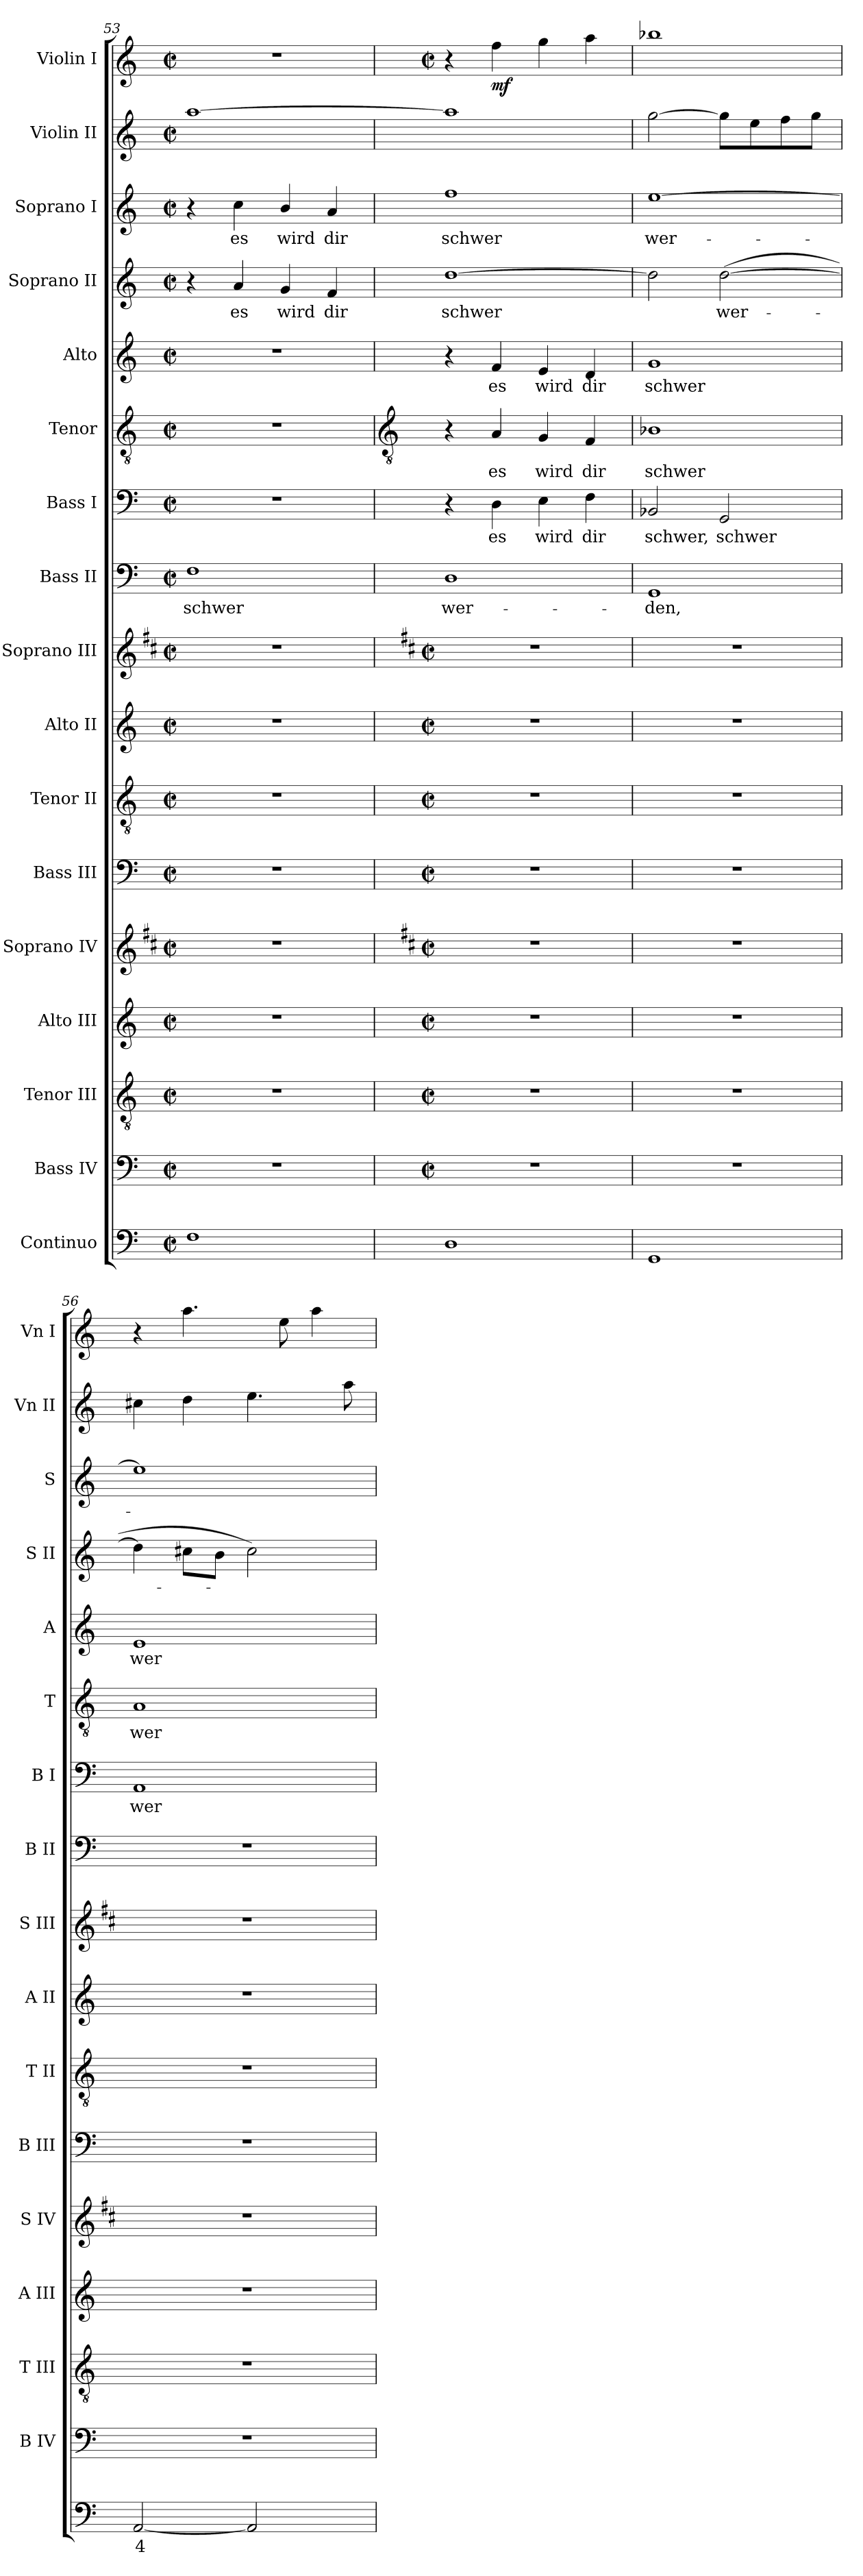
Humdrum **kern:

**kern	**text	**kern	**kern	**kern	**kern	**kern	**kern	**kern	**kern	**kern	**text	**kern	**text	**kern	**text	**kern	**text	**kern	**text	**kern	**text	**kern	**kern	**dynam
*part17	*part17	*part16	*part15	*part14	*part13	*part12	*part11	*part10	*part9	*part8	*part8	*part7	*part7	*part6	*part6	*part5	*part5	*part4	*part4	*part3	*part3	*part2	*part1	*part1
*staff17	*staff17	*staff16	*staff15	*staff14	*staff13	*staff12	*staff11	*staff10	*staff9	*staff8	*staff8	*staff7	*staff7	*staff6	*staff6	*staff5	*staff5	*staff4	*staff4	*staff3	*staff3	*staff2	*staff1	*staff1
*I"Continuo	*	*I"Bass IV	*I"Tenor III	*I"Alto III	*I"Soprano IV	*I"Bass III	*I"Tenor II	*I"Alto II	*I"Soprano III	*I"Bass II	*	*I"Bass I	*	*I"Tenor	*	*I"Alto	*	*I"Soprano II	*	*I"Soprano I	*	*I"Violin II	*I"Violin I	*
*	*	*I'B IV	*I'T III	*I'A III	*I'S IV	*I'B III	*I'T II	*I'A II	*I'S III	*I'B II	*	*I'B I	*	*I'T	*	*I'A	*	*I'S II	*	*I'S	*	*I'Vn II	*I'Vn I	*
*clefF4	*	*clefF4	*clefGv2	*clefG2	*clefG2	*clefF4	*clefGv2	*clefG2	*clefG2	*clefF4	*	*clefF4	*	*clefGv2	*	*clefG2	*	*clefG2	*	*clefG2	*	*clefG2	*clefG2	*
*	*	*	*	*	*ITrd1c2	*	*	*	*ITrd1c2	*	*	*	*	*	*	*	*	*	*	*	*	*	*	*
*k[]	*	*k[]	*k[]	*k[]	*k[]	*k[]	*k[]	*k[]	*k[]	*k[]	*	*k[]	*	*k[]	*	*k[]	*	*k[]	*	*k[]	*	*k[]	*k[]	*
*C:	*	*C:	*C:	*C:	*C:	*C:	*C:	*C:	*C:	*C:	*	*C:	*	*C:	*	*C:	*	*C:	*	*C:	*	*C:	*C:	*
*M2/2	*	*M2/2	*M2/2	*M2/2	*M2/2	*M2/2	*M2/2	*M2/2	*M2/2	*M2/2	*	*M2/2	*	*M2/2	*	*M2/2	*	*M2/2	*	*M2/2	*	*M2/2	*M2/2	*
*met(c|)	*	*met(c|)	*met(c|)	*met(c|)	*met(c|)	*met(c|)	*met(c|)	*met(c|)	*met(c|)	*met(c|)	*	*met(c|)	*	*met(c|)	*	*met(c|)	*	*met(c|)	*	*met(c|)	*	*met(c|)	*met(c|)	*
=53	=53	=53	=53	=53	=53	=53	=53	=53	=53	=53	=53	=53	=53	=53	=53	=53	=53	=53	=53	=53	=53	=53	=53	=53
!	!	!	!	!	!	!	!	!	!	!	!LO:LY:b	!	!	!	!	!	!	!	!	!	!	!	!	!
1F	.	1r	1r	1r	1r	1r	1r	1r	1r	1F	schwer	1r	.	1r	.	1r	.	4r	.	4r	.	[1aa	1r	.
!	!	!	!	!	!	!	!	!	!	!	!	!	!	!	!	!	!	!	!LO:LY:b	!	!LO:LY:b	!	!	!
.	.	.	.	.	.	.	.	.	.	.	.	.	.	.	.	.	.	4a	es	4cc	es	.	.	.
!	!	!	!	!	!	!	!	!	!	!	!	!	!	!	!	!	!	!	!LO:LY:b	!	!LO:LY:b	!	!	!
.	.	.	.	.	.	.	.	.	.	.	.	.	.	.	.	.	.	4g	wird	4b/	wird	.	.	.
!	!	!	!	!	!	!	!	!	!	!	!	!	!	!	!	!	!	!	!LO:LY:b	!	!LO:LY:b	!	!	!
.	.	.	.	.	.	.	.	.	.	.	.	.	.	.	.	.	.	4f	dir	4a	dir	.	.	.
!!LO:LB:g=z
=54	=54	=54	=54	=54	=54	=54	=54	=54	=54	=54	=54	=54	=54	=54	=54	=54	=54	=54	=54	=54	=54	=54	=54	=54
*	*	*	*	*	*	*	*	*	*	*	*	*	*	*clefGv2	*	*	*	*	*	*	*	*	*	*
*	*	*	*	*	*	*	*	*	*	*	*	*	*	*	*	*	*	*	*	*	*	*	*k[]	*
*	*	*	*	*	*	*	*	*	*	*	*	*	*	*	*	*	*	*	*	*	*	*	*C:	*
*	*	*M2/2	*M2/2	*M2/2	*M2/2	*M2/2	*M2/2	*M2/2	*M2/2	*	*	*	*	*	*	*	*	*	*	*	*	*	*M2/2	*
*	*	*met(c|)	*met(c|)	*met(c|)	*met(c|)	*met(c|)	*met(c|)	*met(c|)	*met(c|)	*	*	*	*	*	*	*	*	*	*	*	*	*	*met(c|)	*
!	!	!	!	!	!	!	!	!	!	!	!LO:LY:b	!	!	!	!	!	!	!	!LO:LY:b	!	!LO:LY:b	!	!	!
1D	.	1r	1r	1r	1r	1r	1r	1r	1r	1D	wer-	4r	.	4r	.	4r	.	[1dd	schwer	1ff	schwer	1aa]	4r	.
!	!	!	!	!	!	!	!	!	!	!	!	!	!LO:LY:b	!	!LO:LY:b	!	!LO:LY:b	!	!	!	!	!	!	!LO:DY:b
.	.	.	.	.	.	.	.	.	.	.	.	4D	es	4A	es	4f	es	.	.	.	.	.	4ff	mf
!	!	!	!	!	!	!	!	!	!	!	!	!	!LO:LY:b	!	!LO:LY:b	!	!LO:LY:b	!	!	!	!	!	!	!
.	.	.	.	.	.	.	.	.	.	.	.	4E	wird	4G	wird	4e	wird	.	.	.	.	.	4gg	.
!	!	!	!	!	!	!	!	!	!	!	!	!	!LO:LY:b	!	!LO:LY:b	!	!LO:LY:b	!	!	!	!	!	!	!
.	.	.	.	.	.	.	.	.	.	.	.	4F	dir	4F	dir	4d	dir	.	.	.	.	.	4aa	.
=55	=55	=55	=55	=55	=55	=55	=55	=55	=55	=55	=55	=55	=55	=55	=55	=55	=55	=55	=55	=55	=55	=55	=55	=55
!	!	!	!	!	!	!	!	!	!	!	!LO:LY:b	!	!LO:LY:b	!	!LO:LY:b	!	!LO:LY:b	!	!	!	!LO:LY:b	!	!	!
1GG	.	1r	1r	1r	1r	1r	1r	1r	1r	1GG	-den,	2BB-X	schwer,	1B-X	schwer	1g	schwer	2dd]	.	[1ee	wer-	[2gg	1bb-X	.
!	!	!	!	!	!	!	!	!	!	!	!	!	!LO:LY:b	!	!	!	!	!	!LO:LY:b	!	!	!	!	!
.	.	.	.	.	.	.	.	.	.	.	.	2GG	schwer	.	.	.	.	(>[2dd	wer-	.	.	8ggL]	.	.
.	.	.	.	.	.	.	.	.	.	.	.	.	.	.	.	.	.	.	.	.	.	8ee	.	.
.	.	.	.	.	.	.	.	.	.	.	.	.	.	.	.	.	.	.	.	.	.	8ff	.	.
.	.	.	.	.	.	.	.	.	.	.	.	.	.	.	.	.	.	.	.	.	.	8ggJ	.	.
=56	=56	=56	=56	=56	=56	=56	=56	=56	=56	=56	=56	=56	=56	=56	=56	=56	=56	=56	=56	=56	=56	=56	=56	=56
!	!LO:LY:b	!	!	!	!	!	!	!	!	!	!	!	!LO:LY:b	!	!LO:LY:b	!	!LO:LY:b	!	!	!	!	!	!	!
[2AA	4	1r	1r	1r	1r	1r	1r	1r	1r	1r	.	1AA	wer-	1A	wer-	1e	wer-	4dd]	.	1ee]	.	4cc#X	4r	.
.	.	.	.	.	.	.	.	.	.	.	.	.	.	.	.	.	.	8cc#XL	.	.	.	4dd	4.aa	.
.	.	.	.	.	.	.	.	.	.	.	.	.	.	.	.	.	.	8bJ	.	.	.	.	.	.
2AA]	.	.	.	.	.	.	.	.	.	.	.	.	.	.	.	.	.	2cc#)	.	.	.	4.ee	.	.
.	.	.	.	.	.	.	.	.	.	.	.	.	.	.	.	.	.	.	.	.	.	.	8ee	.
.	.	.	.	.	.	.	.	.	.	.	.	.	.	.	.	.	.	.	.	.	.	.	4aa	.
.	.	.	.	.	.	.	.	.	.	.	.	.	.	.	.	.	.	.	.	.	.	8aa	.	.
=	=	=	=	=	=	=	=	=	=	=	=	=	=	=	=	=	=	=	=	=	=	=	=	=
*-	*-	*-	*-	*-	*-	*-	*-	*-	*-	*-	*-	*-	*-	*-	*-	*-	*-	*-	*-	*-	*-	*-	*-	*-
